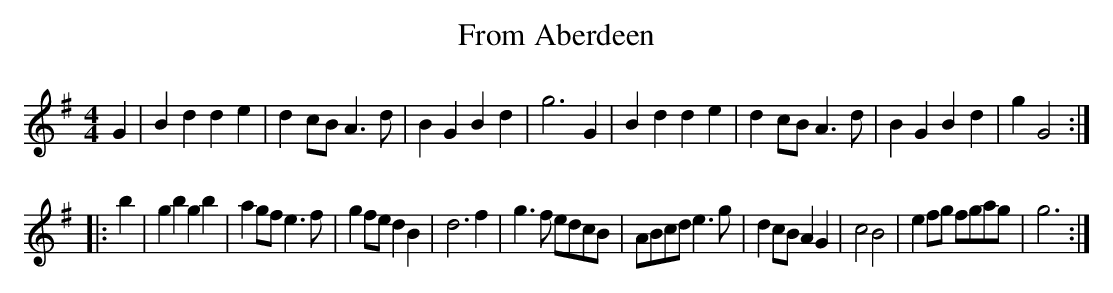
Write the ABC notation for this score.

X:1
T:From Aberdeen
M:4/4
L:1/8
K:G
G2 |\
B2d2 d2e2 | d2cB A3d | B2G2 B2d2 | g6 G2 |\
B2d2 d2e2 | d2cB A3d | B2G2 B2d2 | g2 G4 :|
|: b2 |\
g2b2 g2b2 | a2gf e3f | g2fe d2B2 | d6 f2 |\
g3f  edcB | ABcd e3g | d2cB A2G2 | c4 B4 | e2 fg fgag | g6 :|
